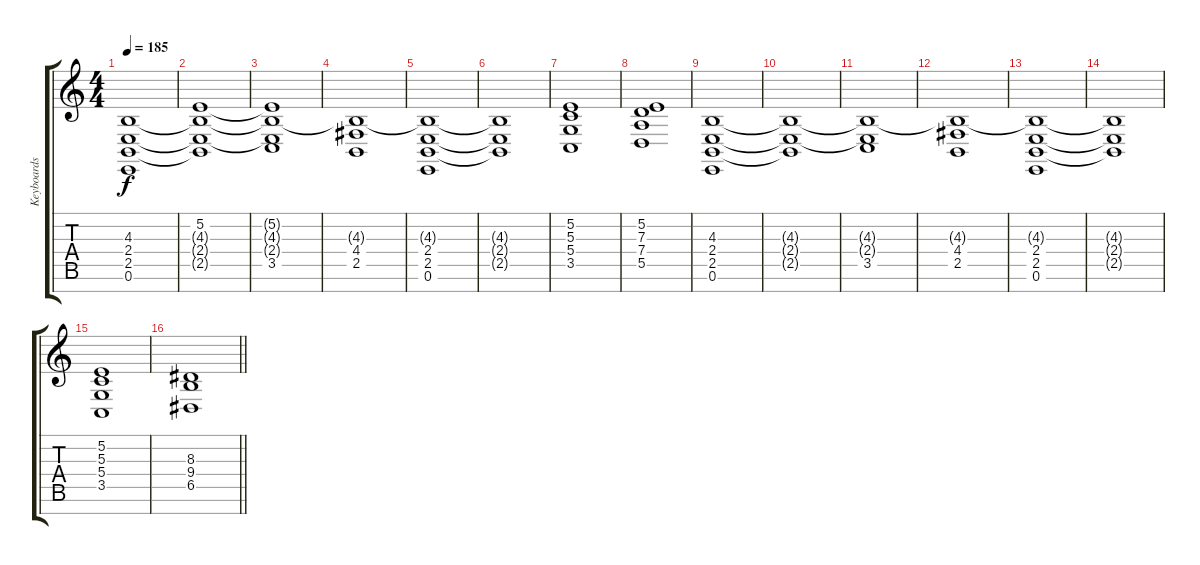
\track ("Keyboards" "Keyboards") {instrument stringensemble1}
\staff {score tabs}
\tuning (E4 B3 G3 D3 A2 E2 B1) {hide}
\ts (4 4)
\tempo 185
\clef g2
\ks c
(4.3 2.4 2.5 0.6).1{dy f} |
(5.2 4.3{t} 2.4{t} 2.5{t}).1 |
(5.2{t} 4.3{t} 2.4{t} 3.5).1 |
(4.3{t} 4.4 2.5).1 |
(4.3{t} 2.4 2.5 0.6).1 |
(4.3{t} 2.4{t} 2.5{t}).1 |
(5.2 5.3 5.4 3.5).1 |
(5.2 7.3 7.4 5.5).1 |
(4.3 2.4 2.5 0.6).1 |
(4.3{t} 2.4{t} 2.5{t}).1 |
(4.3{t} 2.4{t} 3.5).1 |
(4.3{t} 4.4 2.5).1 |
(4.3{t} 2.4 2.5 0.6).1 |
(4.3{t} 2.4{t} 2.5{t}).1 |
(5.2 5.3 5.4 3.5).1 |
\barLineRight lightlight
(8.3 9.4 6.5).1
